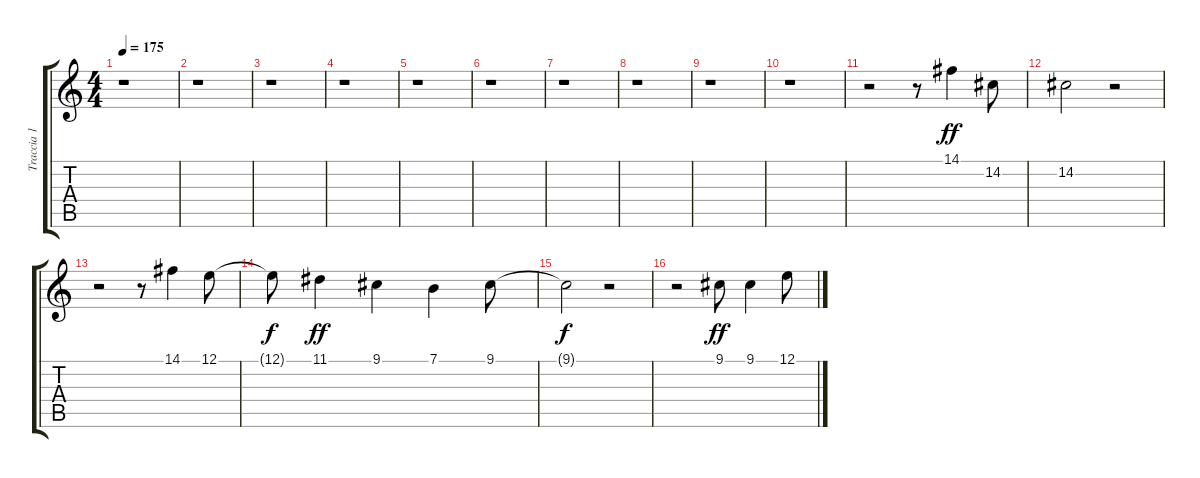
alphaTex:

\track ("Traccia 1" "Traccia 1") {instrument flute}
\staff {score tabs}
\tuning (E4 B3 G3 D3 A2 E2) {hide}
\ts (4 4)
\tempo 175
\clef g2
\ks c
r.1{dy f} |
r.1 |
r.1 |
r.1 |
r.1 |
r.1 |
r.1 |
r.1 |
r.1 |
r.1 |
r.2 r.8 14.1.4{dy ff} 14.2.8 |
14.2.2 r.2 |
r.2 r.8 14.1.4 12.1.8 |
12.1{t}.8{dy f} 11.1.4{dy ff} 9.1.4 7.1.4 9.1.8 |
9.1{t}.2{dy f} r.2 |
r.2 9.1.8{dy ff} 9.1.4 12.1.8
